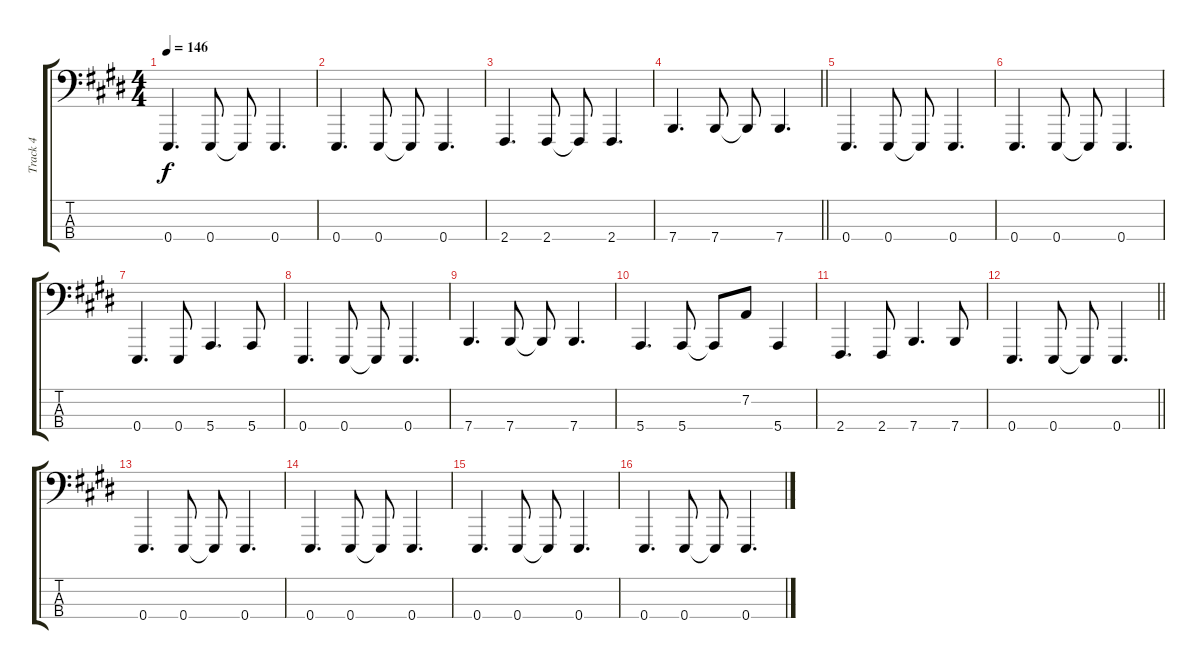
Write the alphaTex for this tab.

\track ("Track 4" "Track 4") {instrument acousticgrandpiano}
\staff {score tabs}
\tuning (G2 D2 A1 E1) {hide}
\ts (4 4)
\tempo 146
\clef f4
\ks e
0.4.4{d dy f} 0.4.8 0.4{t}.8 0.4.4{d} |
0.4.4{d} 0.4.8 0.4{t}.8 0.4.4{d} |
2.4.4{d} 2.4.8 2.4{t}.8 2.4.4{d} |
\barLineRight lightlight
7.4.4{d} 7.4.8 7.4{t}.8 7.4.4{d} |
0.4.4{d} 0.4.8 0.4{t}.8 0.4.4{d} |
0.4.4{d} 0.4.8 0.4{t}.8 0.4.4{d} |
0.4.4{d} 0.4.8 5.4.4{d} 5.4.8 |
0.4.4{d} 0.4.8 0.4{t}.8 0.4.4{d} |
7.4.4{d} 7.4.8 7.4{t}.8 7.4.4{d} |
5.4.4{d} 5.4.8 5.4{t}.8 7.2.8 5.4.4 |
2.4.4{d} 2.4.8 7.4.4{d} 7.4.8 |
\barLineRight lightlight
0.4.4{d} 0.4.8 0.4{t}.8 0.4.4{d} |
0.4.4{d} 0.4.8 0.4{t}.8 0.4.4{d} |
0.4.4{d} 0.4.8 0.4{t}.8 0.4.4{d} |
0.4.4{d} 0.4.8 0.4{t}.8 0.4.4{d} |
0.4.4{d} 0.4.8 0.4{t}.8 0.4.4{d}
